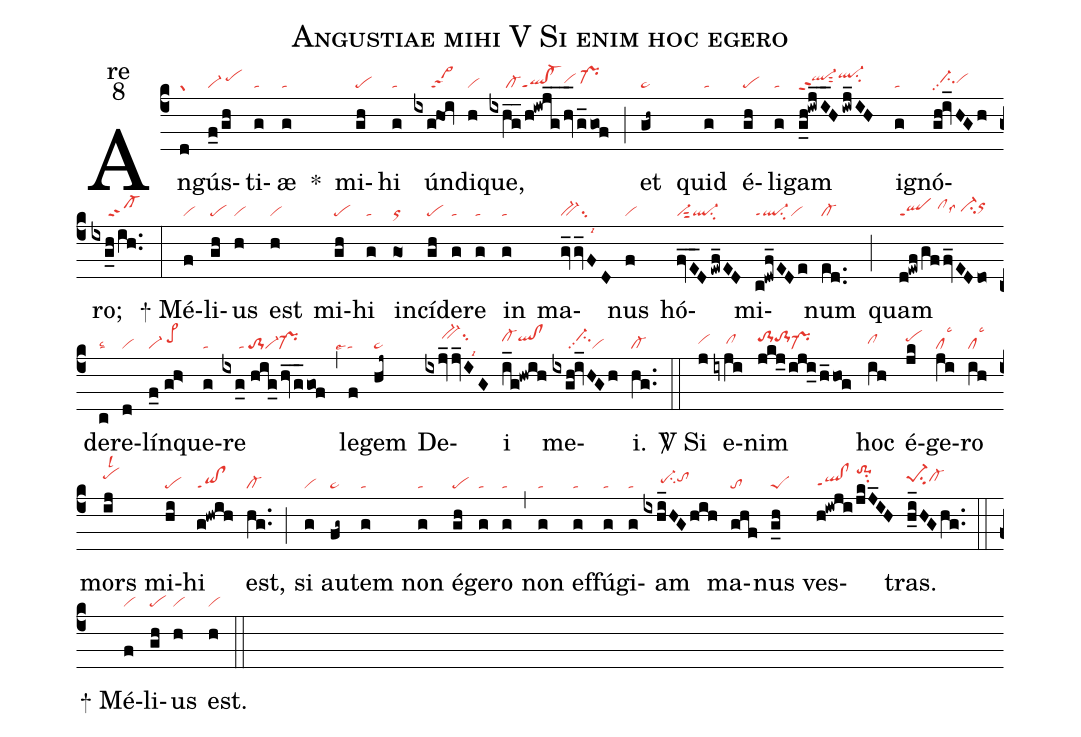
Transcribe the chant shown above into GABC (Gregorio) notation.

name:Angustiae mihi V Si enim hoc egero;
office-part:re;
mode:8;
nabc-lines:1;
%%
(c4) An(d|gr)gús(f_0/gh|vi-/pehi)ti(g|ta)æ(g|ta) <sp>*</sp>() mi(gh|pe)hi(g|ta) ún(ixg!hoi|/////sa>2)di(h|vi)que,(ixhg__/h!iwjg__hv_g_gof|/////cl-ql!cl-ppt1vihh/pr-hh) (;) et(gh~|pe~) quid(g|ta) é(gh|pe)li(g|ta)gam(g_h!iwjI__H/iwj_IH|ql-hippt2sut2ql-hjsu2) ig(g|ta)nó(gh!iv_HGh|//ci-hhpp2vihh)ro;(ixg_h/ih..|/////cl-ppt2) (:)

<sp>+</sp> Mé(f|vi)li(gh|pe)us(h|vi) est(h|vi) mi(gh|pe)hi(g|ta) in(go|or)cí(gh|pe)de(g|ta)re(g|ta) in(g|ta) ma(gv_gv_FD|bv-su2lsi9)nus(f|vi) hó(fvE__D/ewf_ED|vi-sut2ql-su2)mi(c!dwf_EDe|ql-ppt1su2vi)num(ed..|cl-) (;) quam(d!ewf/gffv_EDdo|qlppt1/clhilss9/ci-hhorhi) de(c|talsc2)re(d|vi)lín(f_0//gh>|vi-/pe>hi)que(g|ta)re(ixg_0//hig_hv_g_gof|/////ta/to-1vi-pr-) (,) le(f|````talse4)gem(hj~|pe~) De(ixjv_jv_IG|/////bv-hjsu2lsi9)i(i_g!hwih|cl-hiqlhi!clhi) me(ixgh!iv_HGh|///////ci-hipp2vi)i.(hg..|cl-) (::)

<sp>V/</sp> Si(j|vihh) e(iyji|////clhh)nim(jkj_/iji_/h_hog|to-1hito-1hipr-) hoc(ih|clhh) é(jk|pehi)ge(ji|cllsc3)ro(ih|cllsc3) mors(ij|pehjlsl2) mi(hi|pe)hi(g!hwih|qi!clppt1) est,(hg..|cl-) (;) si(g|vi) au(fg~|pe~)tem(g|ta) non(g|ta) é(gh|pe)ge(g|ta)ro(g|ta) (,) non(g|ta) ef(g|ta)fú(g|ta)gi(g|ta)am(ixhi_HGhih|/////pe-hhsu2tohi) ma(ghf|to)nus(g_h|peS) ves(h!iwji/jkJ_IH|qlhg!clhgppt1/to-1hlsu2)tras.(h_i_HGhg..|pe-1hisu2cl-hi) (::)

<sp>+</sp> Mé(f|vi)li(gh|pe)us(h|vi) est.(h|vi) (::)
